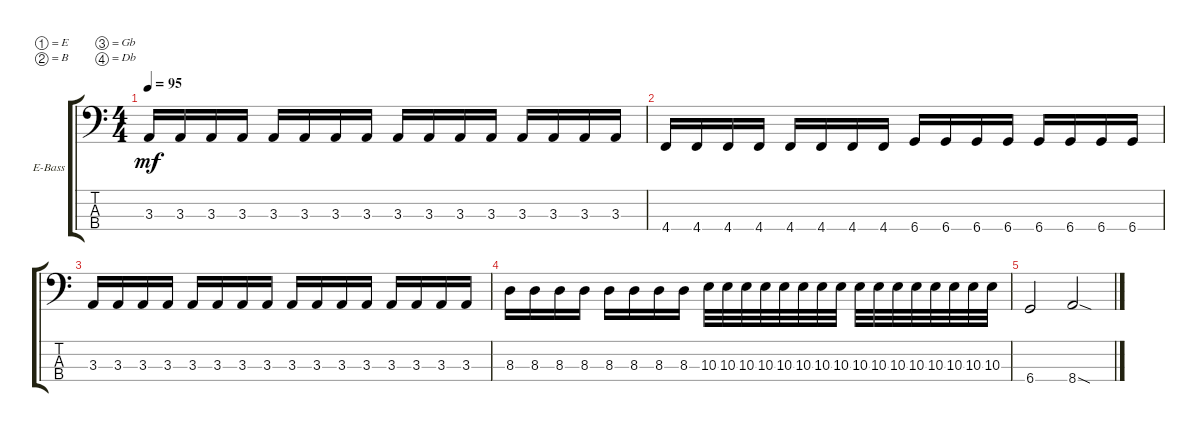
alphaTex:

\bracketExtendMode groupsimilarinstruments
\firstSystemTrackNameOrientation horizontal
\otherSystemsTrackNameOrientation horizontal
\track ("Bass" "E-Bass") {instrument electricbassfinger}
\staff {score tabs}
\tuning (E2 B1 Gb1 Db1)
\ts (4 4)
\tempo 95
\clef f4
\ks c
3.3.16{dy mf} 3.3.16 3.3.16 3.3.16 3.3.16 3.3.16 3.3.16 3.3.16 3.3.16 3.3.16 3.3.16 3.3.16 3.3.16 3.3.16 3.3.16 3.3.16 |
4.4.16 4.4.16 4.4.16 4.4.16 4.4.16 4.4.16 4.4.16 4.4.16 6.4.16 6.4.16 6.4.16 6.4.16 6.4.16 6.4.16 6.4.16 6.4.16 |
3.3.16 3.3.16 3.3.16 3.3.16 3.3.16 3.3.16 3.3.16 3.3.16 3.3.16 3.3.16 3.3.16 3.3.16 3.3.16 3.3.16 3.3.16 3.3.16 |
8.3.16 8.3.16 8.3.16 8.3.16 8.3.16 8.3.16 8.3.16 8.3.16 10.3.32 10.3.32 10.3.32 10.3.32 10.3.32 10.3.32 10.3.32 10.3.32 10.3.32 10.3.32 10.3.32 10.3.32 10.3.32 10.3.32 10.3.32 10.3.32 |
6.4.2 8.4{sod}.2
